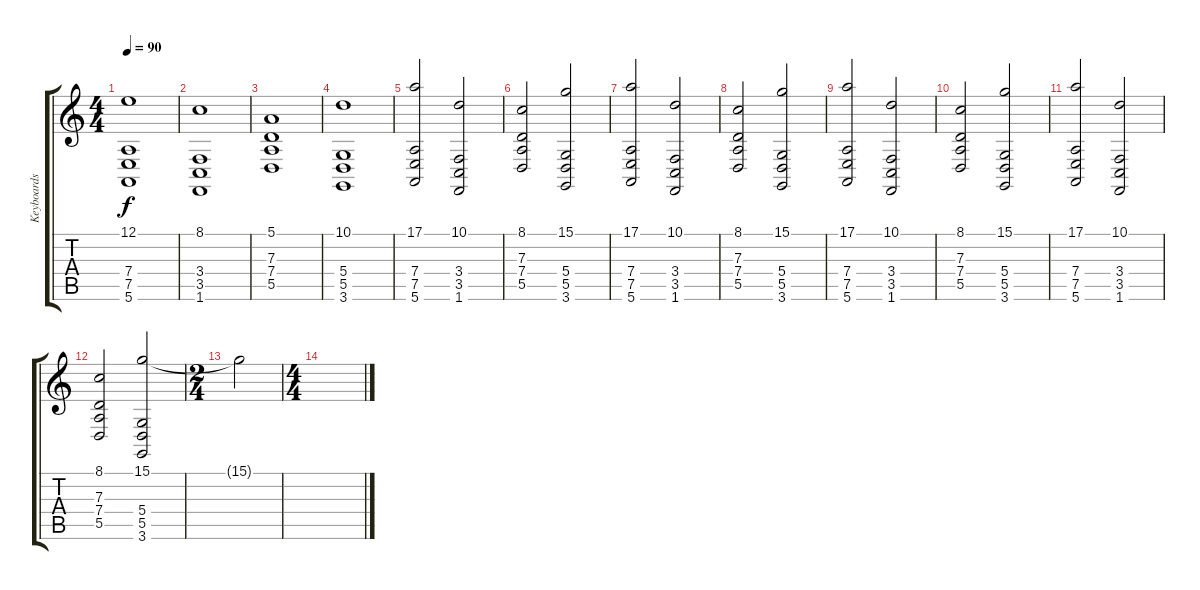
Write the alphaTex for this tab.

\track ("Keyboards" "Keyboards") {instrument stringensemble2}
\staff {score tabs}
\tuning (E4 B3 G3 D3 A2 E2) {hide}
\ts (4 4)
\tempo 90
\clef g2
\ks c
(12.1 7.4 7.5 5.6).1{dy f} |
(8.1 3.4 3.5 1.6).1 |
(5.1 7.3 7.4 5.5).1 |
(10.1 5.4 5.5 3.6).1 |
(17.1 7.4 7.5 5.6).2 (10.1 3.4 3.5 1.6).2 |
(8.1 7.3 7.4 5.5).2 (15.1 5.4 5.5 3.6).2 |
(17.1 7.4 7.5 5.6).2 (10.1 3.4 3.5 1.6).2 |
(8.1 7.3 7.4 5.5).2 (15.1 5.4 5.5 3.6).2 |
(17.1 7.4 7.5 5.6).2 (10.1 3.4 3.5 1.6).2 |
(8.1 7.3 7.4 5.5).2 (15.1 5.4 5.5 3.6).2 |
(17.1 7.4 7.5 5.6).2 (10.1 3.4 3.5 1.6).2 |
(8.1 7.3 7.4 5.5).2 (15.1 5.4 5.5 3.6).2 |
\ts (2 4)
15.1{t}.2 |
\ts (4 4)
